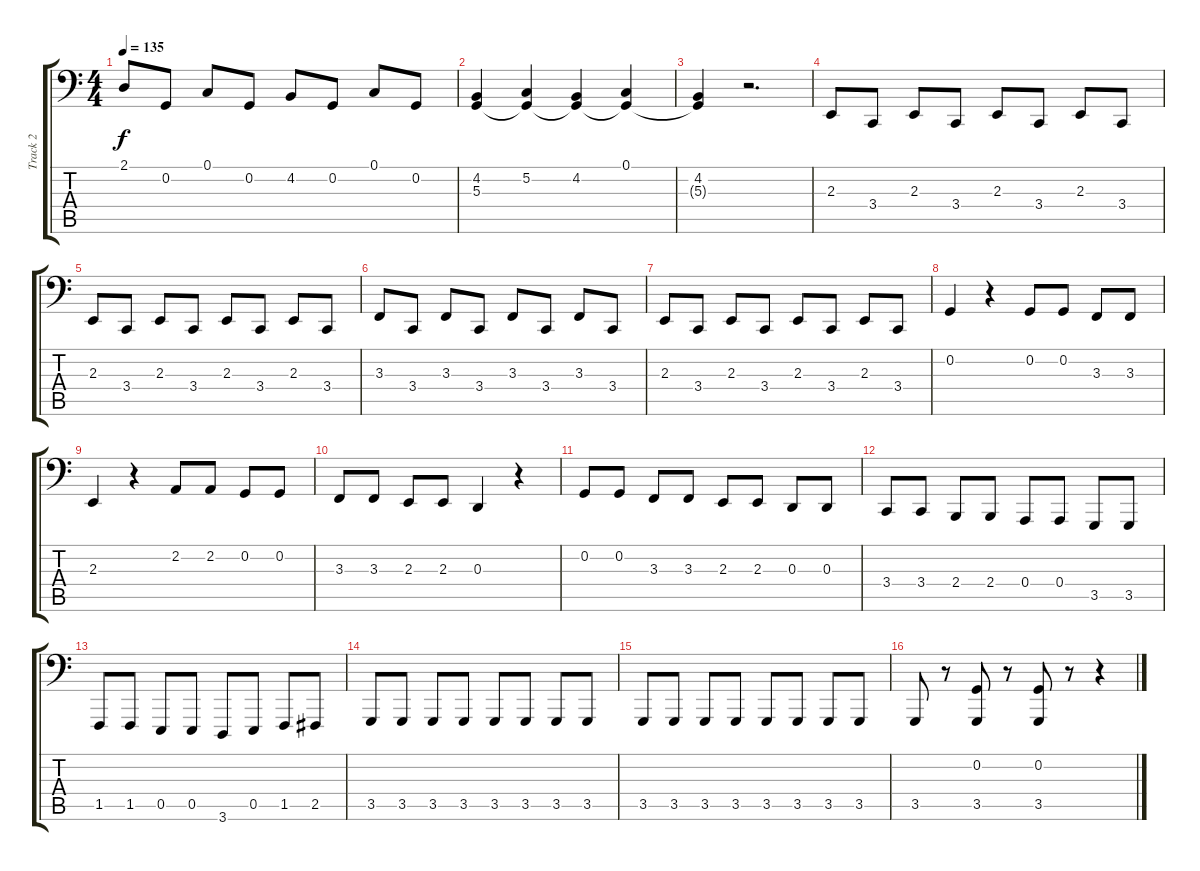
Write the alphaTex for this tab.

\track ("Track 2" "Track 2") {instrument acousticgrandpiano}
\staff {score tabs}
\tuning (C3 G2 D2 A1 E1 B0) {hide}
\ts (4 4)
\tempo 135
\clef f4
\ks c
2.1.8{dy f} 0.2.8 0.1.8 0.2.8 4.2.8 0.2.8 0.1.8 0.2.8 |
(4.2 5.3).4 (5.2 5.3{t}).4 (4.2 5.3{t}).4 (0.1 5.3{t}).4 |
(4.2 5.3{t}).4 r.2{d} |
2.3.8 3.4.8 2.3.8 3.4.8 2.3.8 3.4.8 2.3.8 3.4.8 |
2.3.8 3.4.8 2.3.8 3.4.8 2.3.8 3.4.8 2.3.8 3.4.8 |
3.3.8 3.4.8 3.3.8 3.4.8 3.3.8 3.4.8 3.3.8 3.4.8 |
2.3.8 3.4.8 2.3.8 3.4.8 2.3.8 3.4.8 2.3.8 3.4.8 |
0.2.4 r.4 0.2.8 0.2.8 3.3.8 3.3.8 |
2.3.4 r.4 2.2.8 2.2.8 0.2.8 0.2.8 |
3.3.8 3.3.8 2.3.8 2.3.8 0.3.4 r.4 |
0.2.8 0.2.8 3.3.8 3.3.8 2.3.8 2.3.8 0.3.8 0.3.8 |
3.4.8 3.4.8 2.4.8 2.4.8 0.4.8 0.4.8 3.5.8 3.5.8 |
1.5.8 1.5.8 0.5.8 0.5.8 3.6.8 0.5.8 1.5.8 2.5.8 |
3.5.8 3.5.8 3.5.8 3.5.8 3.5.8 3.5.8 3.5.8 3.5.8 |
3.5.8 3.5.8 3.5.8 3.5.8 3.5.8 3.5.8 3.5.8 3.5.8 |
3.5.8 r.8 (0.2 3.5).8 r.8 (0.2 3.5).8 r.8 r.4
